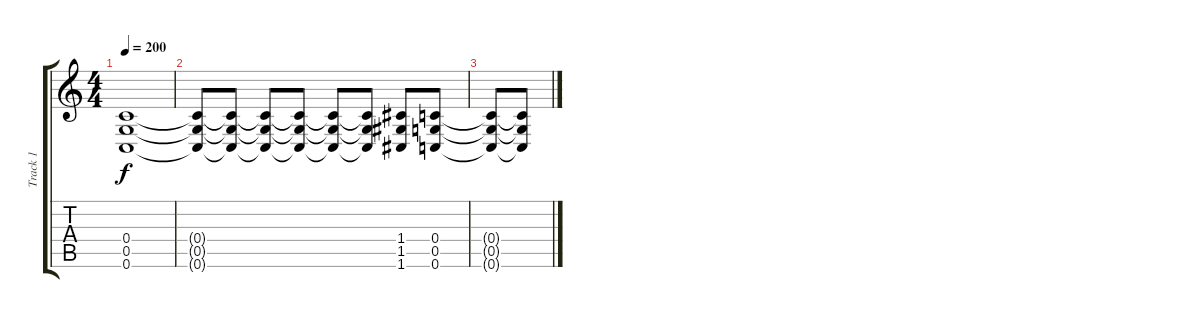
\track ("Track 1" "Track 1") {instrument overdrivenguitar}
\staff {score tabs}
\tuning (D4 A3 F3 C3 G2 C2) {hide}
\ts (4 4)
\tempo 200
\clef g2
\ks c
(0.4 0.5 0.6).1{dy f} |
(0.4{t} 0.5{t} 0.6{t}).8 (0.4{t} 0.5{t} 0.6{t}).8 (0.4{t} 0.5{t} 0.6{t}).8 (0.4{t} 0.5{t} 0.6{t}).8 (0.4{t} 0.5{t} 0.6{t}).8 (0.4{t} 0.5{t} 0.6{t}).8 (1.4 1.5 1.6).8 (0.4 0.5 0.6).8 |
(0.4{t} 0.5{t} 0.6{t}).8 (0.4{t} 0.5{t} 0.6{t}).8
